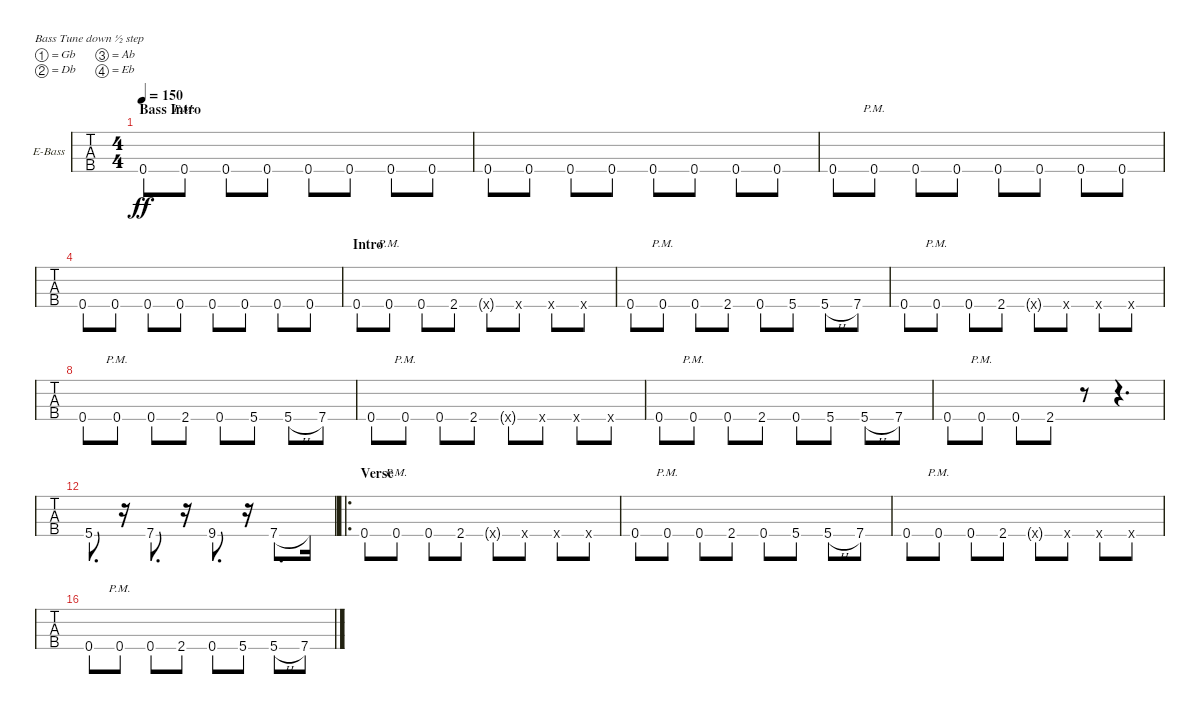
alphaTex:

\defaultSystemsLayout 4
\bracketExtendMode nobrackets
\firstSystemTrackNameOrientation horizontal
\otherSystemsTrackNameOrientation horizontal
\defaultBarNumberDisplay FirstOfSystem
\track ("Electric Bass" "E-Bass") {instrument electricbassfinger}
\staff {tabs}
\tuning (Gb2 Db2 Ab1 Eb1)
\ts (4 4)
\section ("" "Bass Intro")
\tempo 150
\clef f4
\ks c
0.4.8{dy ff instrument electricbassfinger} 0.4{pm}.8 0.4.8 0.4.8 0.4.8 0.4.8 0.4.8 0.4.8 |
0.4.8 0.4.8 0.4.8 0.4.8 0.4.8 0.4.8 0.4.8 0.4.8 |
0.4.8 0.4{pm}.8 0.4.8 0.4.8 0.4.8 0.4.8 0.4.8 0.4.8 |
0.4.8 0.4.8 0.4.8 0.4.8 0.4.8 0.4.8 0.4.8 0.4.8 |
\section ("" "Intro")
0.4.8 0.4{pm}.8 0.4.8 2.4.8 2.4{g x}.8 2.4{x}.8 2.4{x}.8 2.4{x}.8 |
0.4.8 0.4{pm}.8 0.4.8 2.4.8 0.4.8 5.4.8 5.4{h}.8 7.4.8 |
0.4.8 0.4{pm}.8 0.4.8 2.4.8 2.4{g x}.8 2.4{x}.8 2.4{x}.8 2.4{x}.8 |
0.4.8 0.4{pm}.8 0.4.8 2.4.8 0.4.8 5.4.8 5.4{h}.8 7.4.8 |
0.4.8 0.4{pm}.8 0.4.8 2.4.8 2.4{g x}.8 2.4{x}.8 2.4{x}.8 2.4{x}.8 |
0.4.8 0.4{pm}.8 0.4.8 2.4.8 0.4.8 5.4.8 5.4{h}.8 7.4.8 |
0.4.8 0.4{pm}.8 0.4.8 2.4.8 r.8 r.4{d} |
5.4.8{d} r.16 7.4.8{d} r.16 9.4.8{d} r.16 7.4.8{d} 7.4{t}.16 |
\ro
\section ("" "Verse")
0.4.8 0.4{pm}.8 0.4.8 2.4.8 2.4{g x}.8 2.4{x}.8 2.4{x}.8 2.4{x}.8 |
0.4.8 0.4{pm}.8 0.4.8 2.4.8 0.4.8 5.4.8 5.4{h}.8 7.4.8 |
0.4.8 0.4{pm}.8 0.4.8 2.4.8 2.4{g x}.8 2.4{x}.8 2.4{x}.8 2.4{x}.8 |
0.4.8 0.4{pm}.8 0.4.8 2.4.8 0.4.8 5.4.8 5.4{h}.8 7.4.8
